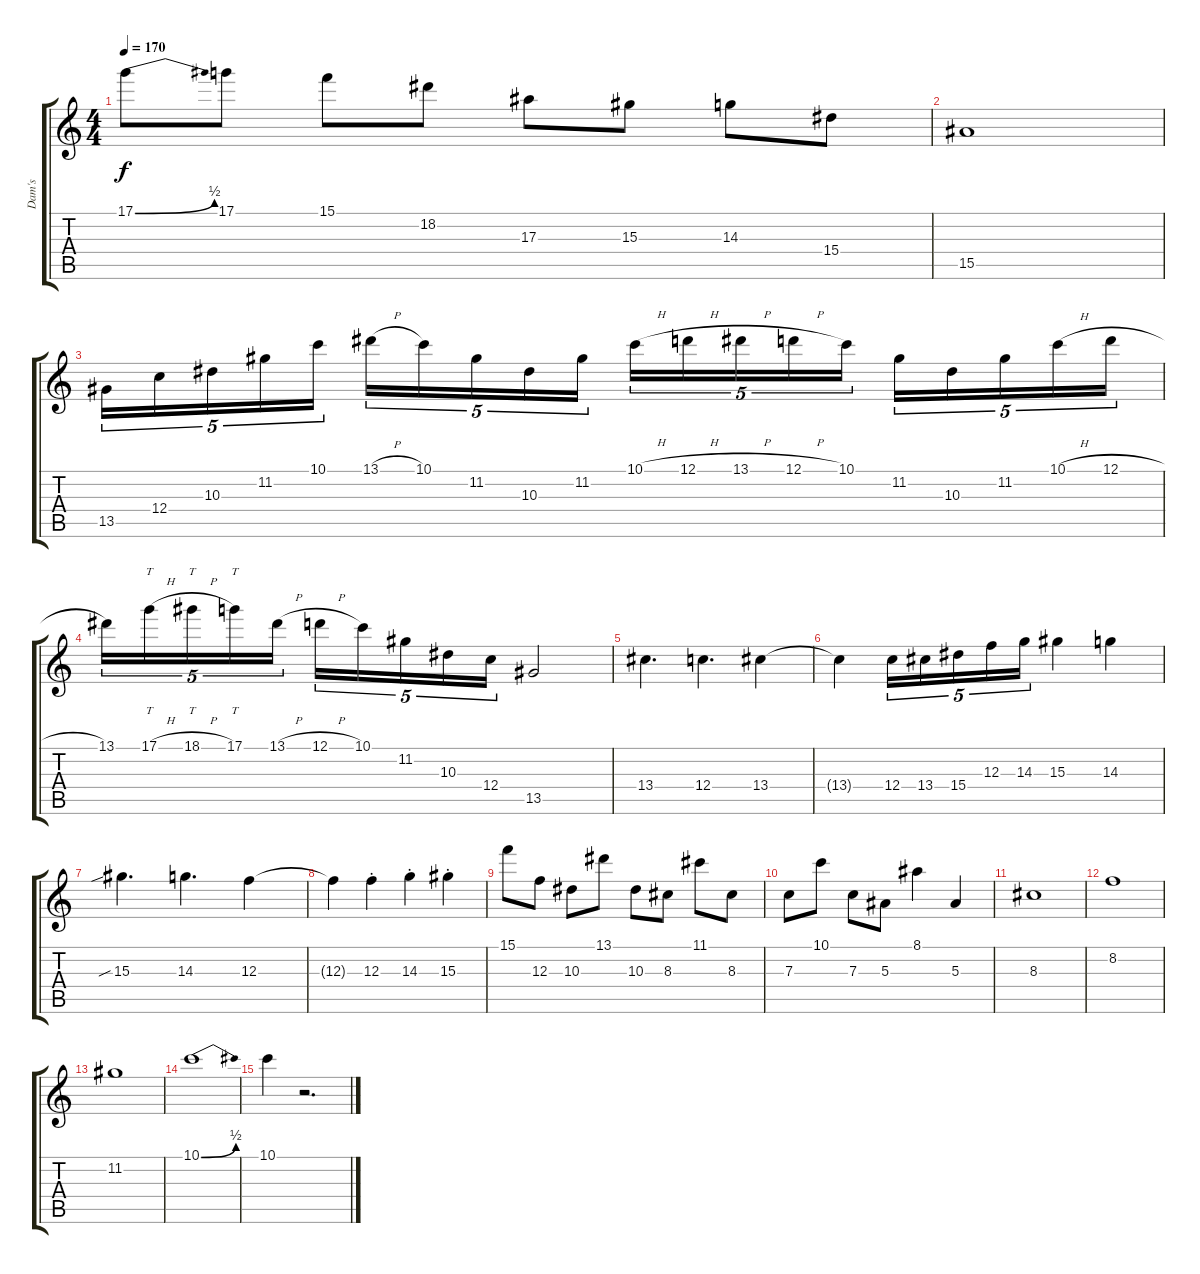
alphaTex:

\track ("Dam's" "Dam's") {instrument distortionguitar}
\staff {score tabs}
\tuning (D4 A3 F3 C3 G2 C2) {hide}
\ts (4 4)
\tempo 170
\clef g2
\ks c
17.1{be (bend 0 0 60 2)}.8{dy f} 17.1.8 15.1.8 18.2.8 17.3.8 15.3.8 14.3.8 15.4.8 |
15.5.1 |
13.5.16{tu (5 4)} 12.4.16{tu (5 4)} 10.3.16{tu (5 4)} 11.2.16{tu (5 4)} 10.1.16{tu (5 4)} 13.1{h}.16{tu (5 4)} 10.1.16{tu (5 4)} 11.2.16{tu (5 4)} 10.3.16{tu (5 4)} 11.2.16{tu (5 4)} 10.1{h}.16{tu (5 4)} 12.1{h}.16{tu (5 4)} 13.1{h}.16{tu (5 4)} 12.1{h}.16{tu (5 4)} 10.1.16{tu (5 4)} 11.2.16{tu (5 4)} 10.3.16{tu (5 4)} 11.2.16{tu (5 4)} 10.1{h}.16{tu (5 4)} 12.1{h}.16{tu (5 4)} |
13.1.16{tu (5 4)} 17.1{h}.16{tt tu (5 4)} 18.1{h}.16{tt tu (5 4)} 17.1.16{tt tu (5 4)} 13.1{h}.16{tu (5 4)} 12.1{h}.16{tu (5 4)} 10.1.16{tu (5 4)} 11.2.16{tu (5 4)} 10.3.16{tu (5 4)} 12.4.16{tu (5 4)} 13.5.2 |
13.4.4{d} 12.4.4{d} 13.4.4 |
13.4{t}.4 12.4.16{tu (5 4)} 13.4.16{tu (5 4)} 15.4.16{tu (5 4)} 12.3.16{tu (5 4)} 14.3.16{tu (5 4)} 15.3.4 14.3.4 |
15.3{sib}.4{d} 14.3.4{d} 12.3.4 |
12.3{t}.4 12.3{st}.4 14.3{st}.4 15.3{st}.4 |
15.1.8 12.3.8 10.3.8 13.1.8 10.3.8 8.3.8 11.1.8 8.3.8 |
7.3.8 10.1.8 7.3.8 5.3.8 8.1.4 5.3.4 |
8.3.1 |
8.2.1 |
11.2.1 |
10.1{be (bend 0 0 60 2)}.1 |
10.1.4 r.2{d}
